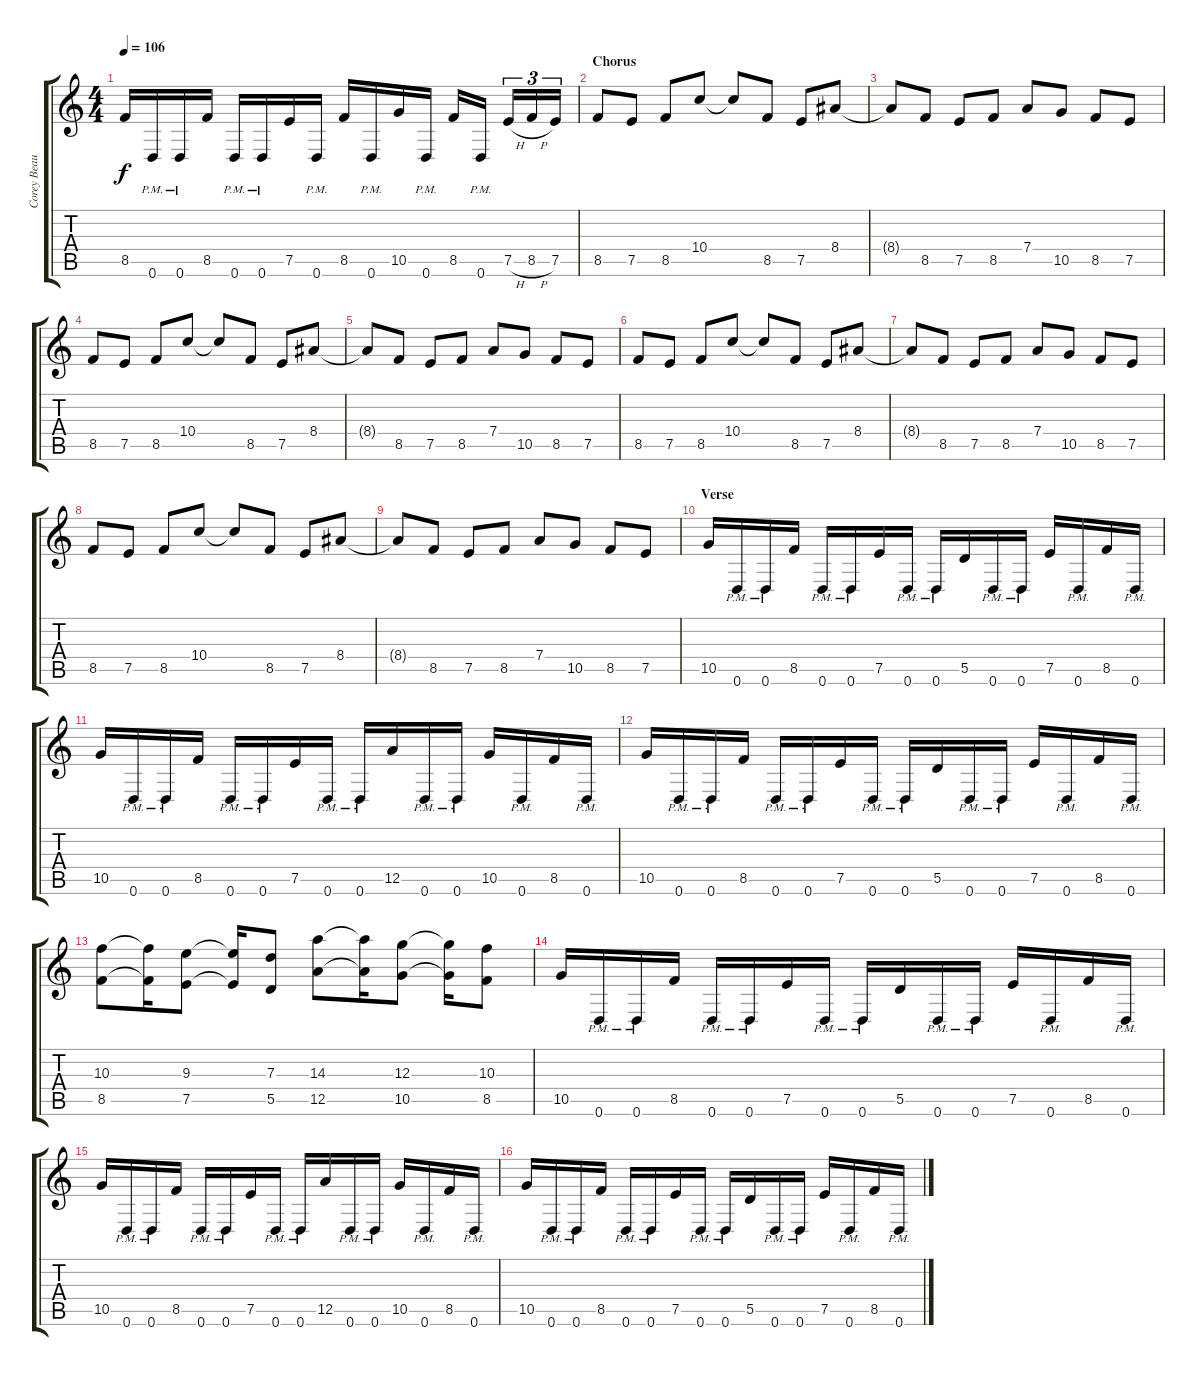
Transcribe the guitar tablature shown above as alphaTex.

\track ("Corey Beaulieu" "Corey Beau") {instrument distortionguitar}
\staff {score tabs}
\tuning (E4 B3 G3 D3 A2 D2) {hide}
\ts (4 4)
\tempo 106
\clef g2
\ks c
8.5.16{dy f} 0.6{pm}.16 0.6{pm}.16 8.5.16 0.6{pm}.16 0.6{pm}.16 7.5.16 0.6{pm}.16 8.5.16 0.6{pm}.16 10.5.16 0.6{pm}.16 8.5.16 0.6{pm}.16 7.5{h}.16{tu (3 2)} 8.5{h}.16{tu (3 2)} 7.5.16{tu (3 2)} |
\section ("" "Chorus")
8.5.8 7.5.8 8.5.8 10.4.8 10.4{t}.8 8.5.8 7.5.8 8.4.8 |
8.4{t}.8 8.5.8 7.5.8 8.5.8 7.4.8 10.5.8 8.5.8 7.5.8 |
8.5.8 7.5.8 8.5.8 10.4.8 10.4{t}.8 8.5.8 7.5.8 8.4.8 |
8.4{t}.8 8.5.8 7.5.8 8.5.8 7.4.8 10.5.8 8.5.8 7.5.8 |
8.5.8 7.5.8 8.5.8 10.4.8 10.4{t}.8 8.5.8 7.5.8 8.4.8 |
8.4{t}.8 8.5.8 7.5.8 8.5.8 7.4.8 10.5.8 8.5.8 7.5.8 |
8.5.8 7.5.8 8.5.8 10.4.8 10.4{t}.8 8.5.8 7.5.8 8.4.8 |
8.4{t}.8 8.5.8 7.5.8 8.5.8 7.4.8 10.5.8 8.5.8 7.5.8 |
\section ("" "Verse")
10.5.16 0.6{pm}.16 0.6{pm}.16 8.5.16 0.6{pm}.16 0.6{pm}.16 7.5.16 0.6{pm}.16 0.6{pm}.16 5.5.16 0.6{pm}.16 0.6{pm}.16 7.5.16 0.6{pm}.16 8.5.16 0.6{pm}.16 |
10.5.16 0.6{pm}.16 0.6{pm}.16 8.5.16 0.6{pm}.16 0.6{pm}.16 7.5.16 0.6{pm}.16 0.6{pm}.16 12.5.16 0.6{pm}.16 0.6{pm}.16 10.5.16 0.6{pm}.16 8.5.16 0.6{pm}.16 |
10.5.16 0.6{pm}.16 0.6{pm}.16 8.5.16 0.6{pm}.16 0.6{pm}.16 7.5.16 0.6{pm}.16 0.6{pm}.16 5.5.16 0.6{pm}.16 0.6{pm}.16 7.5.16 0.6{pm}.16 8.5.16 0.6{pm}.16 |
(10.3 8.5).8 (10.3{t} 8.5{t}).16 (9.3 7.5).8 (9.3{t} 7.5{t}).16 (7.3 5.5).8 (14.3 12.5).8 (14.3{t} 12.5{t}).16 (12.3 10.5).8 (12.3{t} 10.5{t}).16 (10.3 8.5).8 |
10.5.16 0.6{pm}.16 0.6{pm}.16 8.5.16 0.6{pm}.16 0.6{pm}.16 7.5.16 0.6{pm}.16 0.6{pm}.16 5.5.16 0.6{pm}.16 0.6{pm}.16 7.5.16 0.6{pm}.16 8.5.16 0.6{pm}.16 |
10.5.16 0.6{pm}.16 0.6{pm}.16 8.5.16 0.6{pm}.16 0.6{pm}.16 7.5.16 0.6{pm}.16 0.6{pm}.16 12.5.16 0.6{pm}.16 0.6{pm}.16 10.5.16 0.6{pm}.16 8.5.16 0.6{pm}.16 |
10.5.16 0.6{pm}.16 0.6{pm}.16 8.5.16 0.6{pm}.16 0.6{pm}.16 7.5.16 0.6{pm}.16 0.6{pm}.16 5.5.16 0.6{pm}.16 0.6{pm}.16 7.5.16 0.6{pm}.16 8.5.16 0.6{pm}.16
